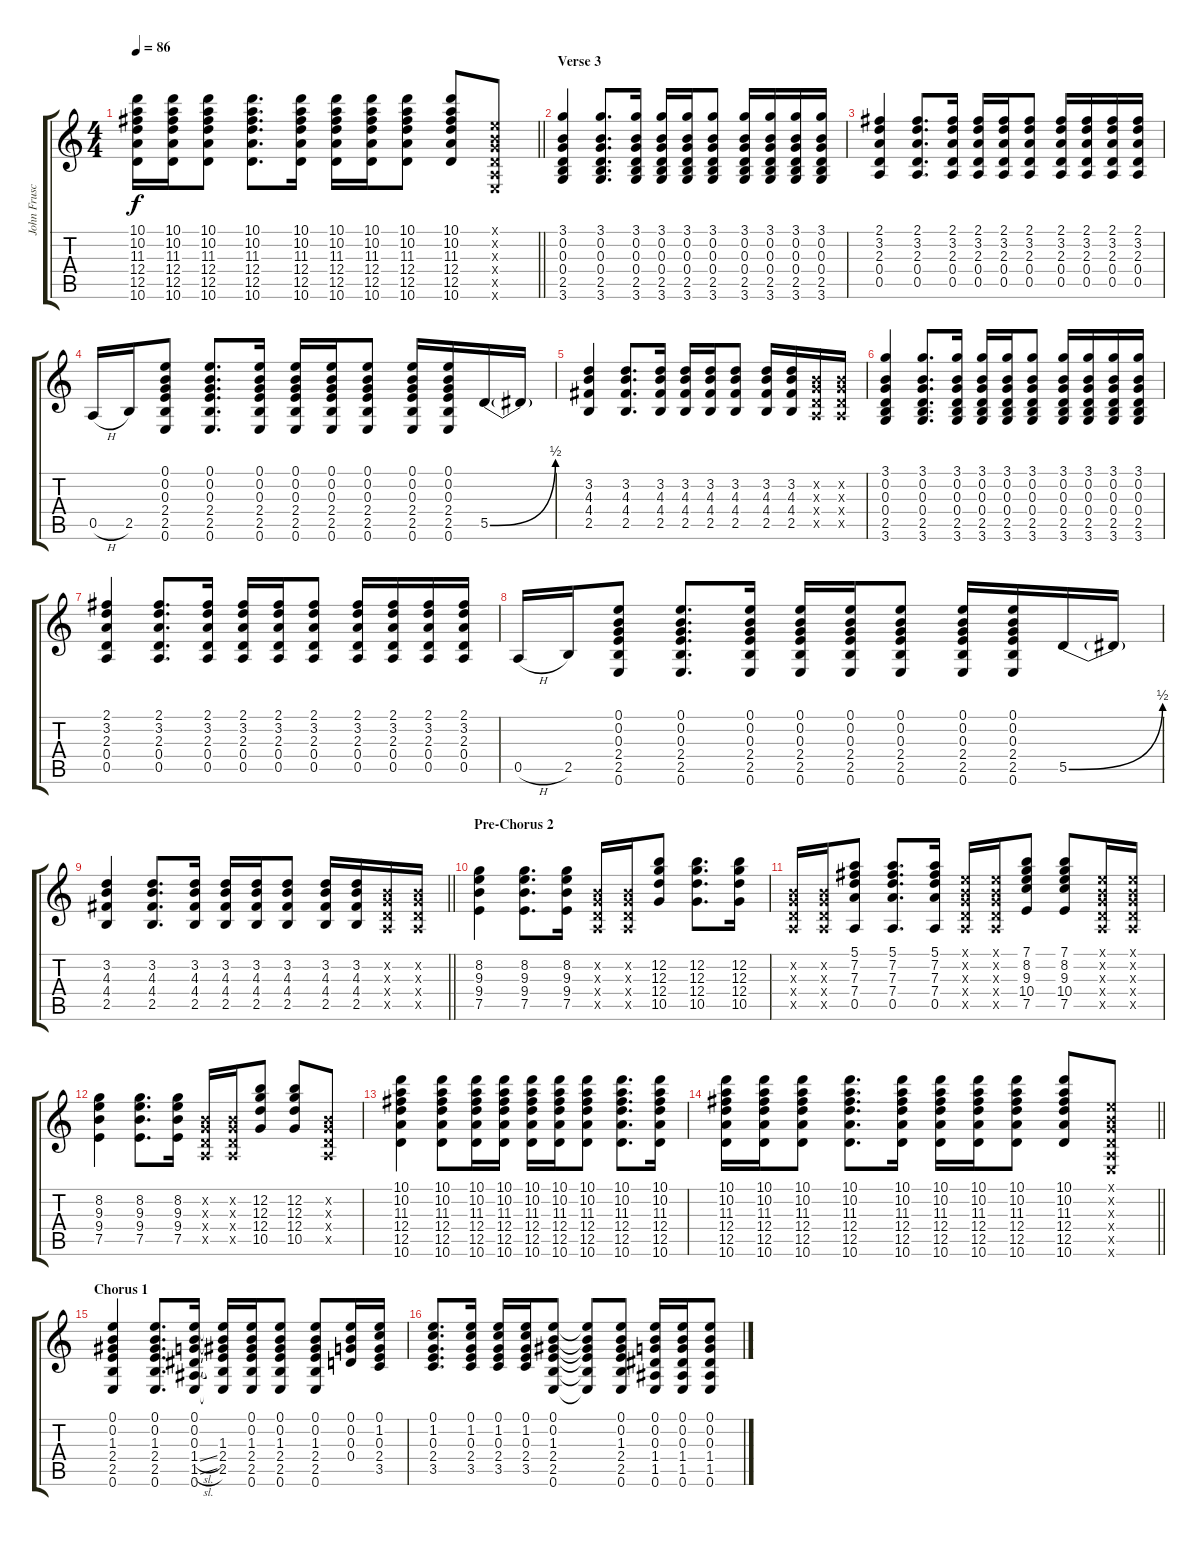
\track ("John Frusciante | Gtr. 1" "John Frusc") {instrument electricguitarclean}
\staff {score tabs}
\tuning (E4 B3 G3 D3 A2 E2) {hide}
\ts (4 4)
\tempo 86
\clef g2
\barLineRight lightlight
\ks c
(10.1 10.2 11.3 12.4 12.5 10.6).16{dy f} (10.1 10.2 11.3 12.4 12.5 10.6).16 (10.1 10.2 11.3 12.4 12.5 10.6).8 (10.1 10.2 11.3 12.4 12.5 10.6).8{d} (10.1 10.2 11.3 12.4 12.5 10.6).16 (10.1 10.2 11.3 12.4 12.5 10.6).16 (10.1 10.2 11.3 12.4 12.5 10.6).16 (10.1 10.2 11.3 12.4 12.5 10.6).8 (10.1 10.2 11.3 12.4 12.5 10.6).8 (0.1{x} 0.2{x} 0.3{x} 0.4{x} 0.5{x} 0.6{x}).8 |
\section ("" "Verse 3")
(3.1 0.2 0.3 0.4 2.5 3.6).4 (3.1 0.2 0.3 0.4 2.5 3.6).8{d} (3.1 0.2 0.3 0.4 2.5 3.6).16 (3.1 0.2 0.3 0.4 2.5 3.6).16 (3.1 0.2 0.3 0.4 2.5 3.6).16 (3.1 0.2 0.3 0.4 2.5 3.6).8 (3.1 0.2 0.3 0.4 2.5 3.6).16 (3.1 0.2 0.3 0.4 2.5 3.6).16 (3.1 0.2 0.3 0.4 2.5 3.6).16 (3.1 0.2 0.3 0.4 2.5 3.6).16 |
(2.1 3.2 2.3 0.4 0.5).4 (2.1 3.2 2.3 0.4 0.5).8{d} (2.1 3.2 2.3 0.4 0.5).16 (2.1 3.2 2.3 0.4 0.5).16 (2.1 3.2 2.3 0.4 0.5).16 (2.1 3.2 2.3 0.4 0.5).8 (2.1 3.2 2.3 0.4 0.5).16 (2.1 3.2 2.3 0.4 0.5).16 (2.1 3.2 2.3 0.4 0.5).16 (2.1 3.2 2.3 0.4 0.5).16 |
0.5{h}.16 2.5.16 (0.1 0.2 0.3 2.4 2.5 0.6).8 (0.1 0.2 0.3 2.4 2.5 0.6).8{d} (0.1 0.2 0.3 2.4 2.5 0.6).16 (0.1 0.2 0.3 2.4 2.5 0.6).16 (0.1 0.2 0.3 2.4 2.5 0.6).16 (0.1 0.2 0.3 2.4 2.5 0.6).8 (0.1 0.2 0.3 2.4 2.5 0.6).16 (0.1 0.2 0.3 2.4 2.5 0.6).16 5.5{be (bend 0 0 60 2)}.16 5.5{t}.16 |
(3.2 4.3 4.4 2.5).4 (3.2 4.3 4.4 2.5).8{d} (3.2 4.3 4.4 2.5).16 (3.2 4.3 4.4 2.5).16 (3.2 4.3 4.4 2.5).16 (3.2 4.3 4.4 2.5).8 (3.2 4.3 4.4 2.5).16 (3.2 4.3 4.4 2.5).16 (0.2{x} 0.3{x} 0.4{x} 0.5{x}).16 (0.2{x} 0.3{x} 0.4{x} 0.5{x}).16 |
(3.1 0.2 0.3 0.4 2.5 3.6).4 (3.1 0.2 0.3 0.4 2.5 3.6).8{d} (3.1 0.2 0.3 0.4 2.5 3.6).16 (3.1 0.2 0.3 0.4 2.5 3.6).16 (3.1 0.2 0.3 0.4 2.5 3.6).16 (3.1 0.2 0.3 0.4 2.5 3.6).8 (3.1 0.2 0.3 0.4 2.5 3.6).16 (3.1 0.2 0.3 0.4 2.5 3.6).16 (3.1 0.2 0.3 0.4 2.5 3.6).16 (3.1 0.2 0.3 0.4 2.5 3.6).16 |
(2.1 3.2 2.3 0.4 0.5).4 (2.1 3.2 2.3 0.4 0.5).8{d} (2.1 3.2 2.3 0.4 0.5).16 (2.1 3.2 2.3 0.4 0.5).16 (2.1 3.2 2.3 0.4 0.5).16 (2.1 3.2 2.3 0.4 0.5).8 (2.1 3.2 2.3 0.4 0.5).16 (2.1 3.2 2.3 0.4 0.5).16 (2.1 3.2 2.3 0.4 0.5).16 (2.1 3.2 2.3 0.4 0.5).16 |
0.5{h}.16 2.5.16 (0.1 0.2 0.3 2.4 2.5 0.6).8 (0.1 0.2 0.3 2.4 2.5 0.6).8{d} (0.1 0.2 0.3 2.4 2.5 0.6).16 (0.1 0.2 0.3 2.4 2.5 0.6).16 (0.1 0.2 0.3 2.4 2.5 0.6).16 (0.1 0.2 0.3 2.4 2.5 0.6).8 (0.1 0.2 0.3 2.4 2.5 0.6).16 (0.1 0.2 0.3 2.4 2.5 0.6).16 5.5{be (bend 0 0 60 2)}.16 5.5{t}.16 |
\barLineRight lightlight
(3.2 4.3 4.4 2.5).4 (3.2 4.3 4.4 2.5).8{d} (3.2 4.3 4.4 2.5).16 (3.2 4.3 4.4 2.5).16 (3.2 4.3 4.4 2.5).16 (3.2 4.3 4.4 2.5).8 (3.2 4.3 4.4 2.5).16 (3.2 4.3 4.4 2.5).16 (0.2{x} 0.3{x} 0.4{x} 0.5{x}).16 (0.2{x} 0.3{x} 0.4{x} 0.5{x}).16 |
\section ("" "Pre-Chorus 2")
(8.2 9.3 9.4 7.5).4 (8.2 9.3 9.4 7.5).8{d} (8.2 9.3 9.4 7.5).16 (0.2{x} 0.3{x} 0.4{x} 0.5{x}).16 (0.2{x} 0.3{x} 0.4{x} 0.5{x}).16 (12.2 12.3 12.4 10.5).8 (12.2 12.3 12.4 10.5).8{d} (12.2 12.3 12.4 10.5).16 |
(0.2{x} 0.3{x} 0.4{x} 0.5{x}).16 (0.2{x} 0.3{x} 0.4{x} 0.5{x}).16 (5.1 7.2 7.3 7.4 0.5).8 (5.1 7.2 7.3 7.4 0.5).8{d} (5.1 7.2 7.3 7.4 0.5).16 (0.1{x} 0.2{x} 0.3{x} 0.4{x} 0.5{x}).16 (0.1{x} 0.2{x} 0.3{x} 0.4{x} 0.5{x}).16 (7.1 8.2 9.3 10.4 7.5).8 (7.1 8.2 9.3 10.4 7.5).8 (0.1{x} 0.2{x} 0.3{x} 0.4{x} 0.5{x}).16 (0.1{x} 0.2{x} 0.3{x} 0.4{x} 0.5{x}).16 |
(8.2 9.3 9.4 7.5).4 (8.2 9.3 9.4 7.5).8{d} (8.2 9.3 9.4 7.5).16 (0.2{x} 0.3{x} 0.4{x} 0.5{x}).16 (0.2{x} 0.3{x} 0.4{x} 0.5{x}).16 (12.2 12.3 12.4 10.5).8 (12.2 12.3 12.4 10.5).8 (0.2{x} 0.3{x} 0.4{x} 0.5{x}).8 |
(10.1 10.2 11.3 12.4 12.5 10.6).4 (10.1 10.2 11.3 12.4 12.5 10.6).8 (10.1 10.2 11.3 12.4 12.5 10.6).16 (10.1 10.2 11.3 12.4 12.5 10.6).16 (10.1 10.2 11.3 12.4 12.5 10.6).16 (10.1 10.2 11.3 12.4 12.5 10.6).16 (10.1 10.2 11.3 12.4 12.5 10.6).8 (10.1 10.2 11.3 12.4 12.5 10.6).8{d} (10.1 10.2 11.3 12.4 12.5 10.6).16 |
\barLineRight lightlight
(10.1 10.2 11.3 12.4 12.5 10.6).16 (10.1 10.2 11.3 12.4 12.5 10.6).16 (10.1 10.2 11.3 12.4 12.5 10.6).8 (10.1 10.2 11.3 12.4 12.5 10.6).8{d} (10.1 10.2 11.3 12.4 12.5 10.6).16 (10.1 10.2 11.3 12.4 12.5 10.6).16 (10.1 10.2 11.3 12.4 12.5 10.6).16 (10.1 10.2 11.3 12.4 12.5 10.6).8 (10.1 10.2 11.3 12.4 12.5 10.6).8 (0.1{x} 0.2{x} 0.3{x} 0.4{x} 0.5{x} 0.6{x}).8 |
\section ("" "Chorus 1")
(0.1 0.2 1.3 2.4 2.5 0.6).4 (0.1 0.2 1.3 2.4 2.5 0.6).8{d} (0.1 0.2 0.3 1.4{sl} 1.5{sl} 0.6).16 (0.1{t} 0.2{t} 1.3 2.4 2.5 0.6{t}).16 (0.1 0.2 1.3 2.4 2.5 0.6).16 (0.1 0.2 1.3 2.4 2.5 0.6).8 (0.1 0.2 1.3 2.4 2.5 0.6).8 (0.1 0.2 0.3 0.4).16 (0.1 1.2 0.3 2.4 3.5).16 |
(0.1 1.2 0.3 2.4 3.5).8{d} (0.1 1.2 0.3 2.4 3.5).16 (0.1 1.2 0.3 2.4 3.5).16 (0.1 1.2 0.3 2.4 3.5).16 (0.1 0.2 1.3 2.4 2.5 0.6).8 (0.1{t} 0.2{t} 1.3{t} 2.4{t} 2.5{t} 0.6{t}).8 (0.1 0.2 1.3 2.4 2.5 0.6).8 (0.1 0.2 0.3 1.4 1.5 0.6).16 (0.1 0.2 0.3 1.4 1.5 0.6).16 (0.1 0.2 0.3 1.4 1.5 0.6).8
